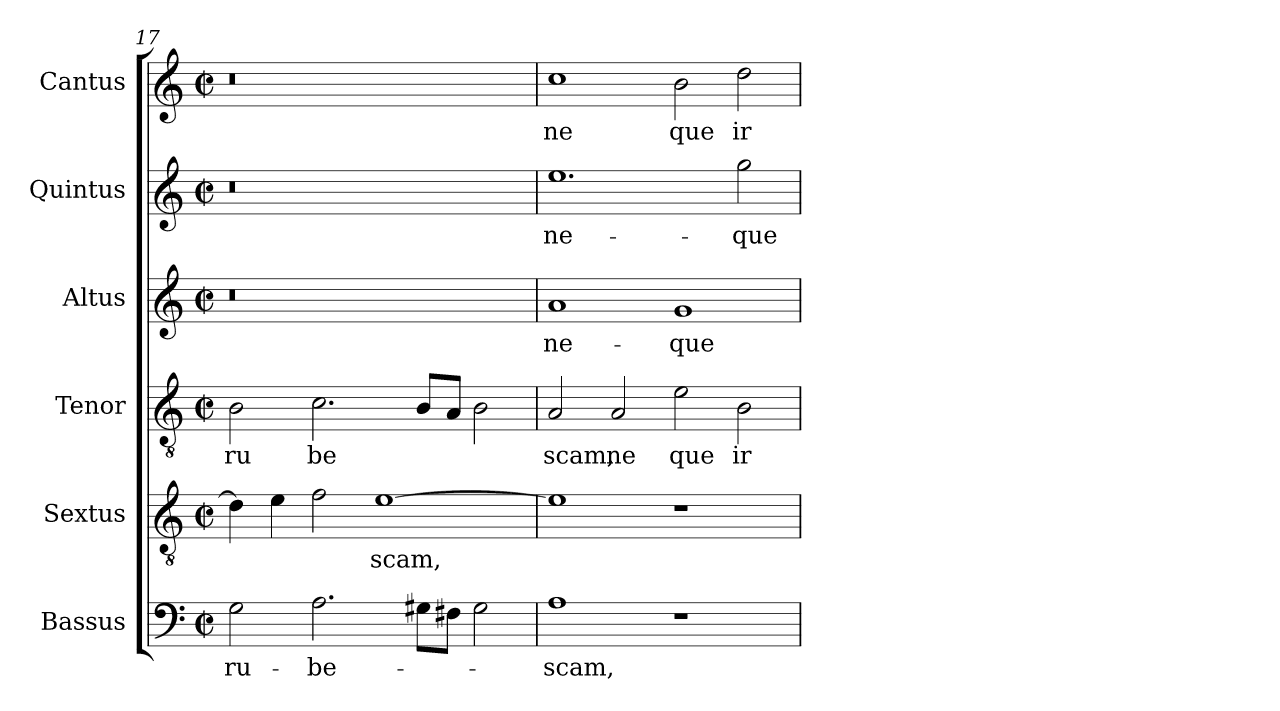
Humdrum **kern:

**kern	**text	**kern	**text	**kern	**text	**kern	**text	**kern	**text	**kern	**text
*part6	*part6	*part5	*part5	*part4	*part4	*part3	*part3	*part2	*part2	*part1	*part1
*staff6	*staff6	*staff5	*staff5	*staff4	*staff4	*staff3	*staff3	*staff2	*staff2	*staff1	*staff1
*I"Bassus	*	*I"Sextus	*	*I"Tenor	*	*I"Altus	*	*I"Quintus	*	*I"Cantus	*
*clefF4	*	*clefGv2	*	*clefGv2	*	*clefG2	*	*clefG2	*	*clefG2	*
*M2/2	*	*M2/2	*	*M2/2	*	*M2/2	*	*M2/2	*	*M2/2	*
*met(c|)	*	*met(c|)	*	*met(c|)	*	*met(c|)	*	*met(c|)	*	*met(c|)	*
=17	=17	=17	=17	=17	=17	=17	=17	=17	=17	=17	=17
!	!LO:LY:b:cj	!	!	!	!LO:LY:b:cj	!	!	!	!	!	!
2G\	-ru-	4d\]	.	2B\	ru	0r	.	0r	.	0r	.
.	.	4e\	.	.	.	.	.	.	.	.	.
!	!LO:LY:b:cj	!	!	!	!LO:LY:b:cj	!	!	!	!	!	!
2.A\	-be-	2f\	.	2.c\	be	.	.	.	.	.	.
!	!	!	!LO:LY:b	!	!	!	!	!	!	!	!
.	.	[>1e	-scam,	.	.	.	.	.	.	.	.
8G#\L	.	.	.	8B/L	.	.	.	.	.	.	.
8F#\J	.	.	.	8A/J	.	.	.	.	.	.	.
2G#\	.	.	.	2B\	.	.	.	.	.	.	.
=18	=18	=18	=18	=18	=18	=18	=18	=18	=18	=18	=18
!	!LO:LY:b:cj	!	!	!	!LO:LY:b:cj	!	!LO:LY:b:cj	!	!LO:LY:b:cj	!	!LO:LY:b:cj
1A	-scam,	1e]	.	2A/	scam,	1a	ne-	1.ee	ne-	1cc	ne
!	!	!	!	!	!LO:LY:b:cj	!	!	!	!	!	!
.	.	.	.	2A/	ne	.	.	.	.	.	.
!	!	!	!	!	!LO:LY:b:cj	!	!LO:LY:b:cj	!	!	!	!LO:LY:b:cj
1r	.	1r	.	2e\	que	1g	-que	.	.	2b\	que
!	!	!	!	!	!LO:LY:b:cj	!	!	!	!LO:LY:b:cj	!	!LO:LY:b:cj
.	.	.	.	2B\	ir	.	.	2gg\	-que	2dd\	ir
=	=	=	=	=	=	=	=	=	=	=	=
*-	*-	*-	*-	*-	*-	*-	*-	*-	*-	*-	*-
